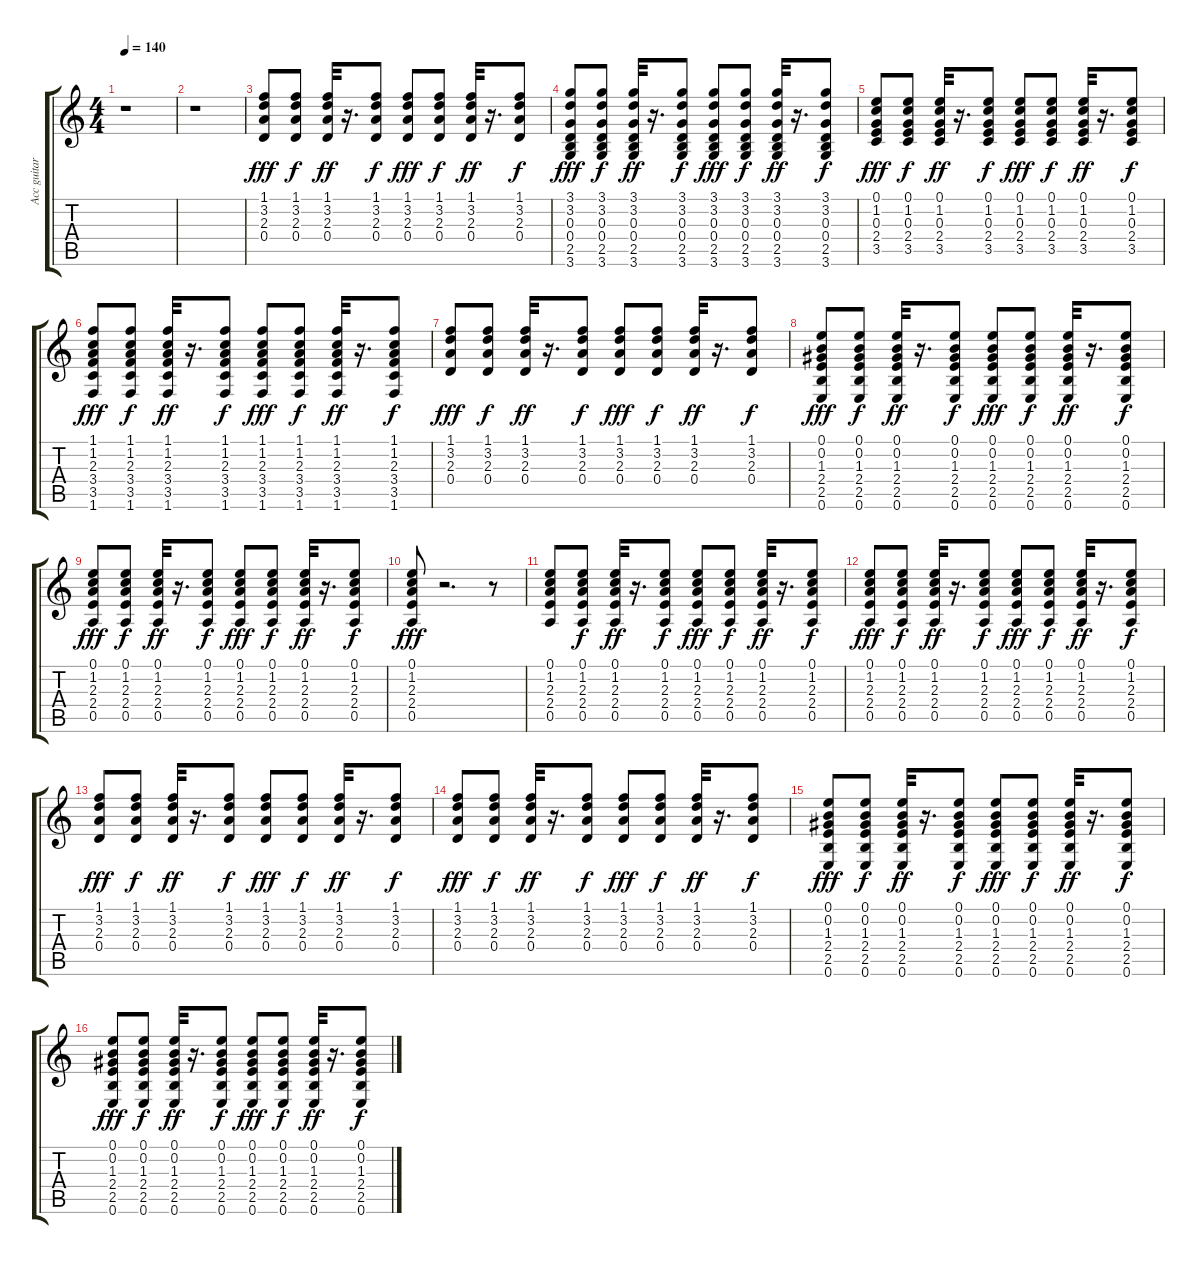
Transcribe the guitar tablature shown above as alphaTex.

\track ("Acc guitar" "Acc guitar") {instrument acousticguitarsteel}
\staff {score tabs}
\tuning (E4 B3 G3 D3 A2 E2) {hide}
\ts (4 4)
\tempo 140
\clef g2
\ks c
r.1{dy fff instrument acousticguitarsteel} |
r.1 |
(1.1 3.2 2.3 0.4).8 (1.1 3.2 2.3 0.4).8{dy f} (1.1 3.2 2.3 0.4).32{dy ff} r.16{d} (1.1 3.2 2.3 0.4).8{dy f} (1.1 3.2 2.3 0.4).8{dy fff} (1.1 3.2 2.3 0.4).8{dy f} (1.1 3.2 2.3 0.4).32{dy ff} r.16{d} (1.1 3.2 2.3 0.4).8{dy f} |
(3.1 3.2 0.3 0.4 2.5 3.6).8{dy fff} (3.1 3.2 0.3 0.4 2.5 3.6).8{dy f} (3.1 3.2 0.3 0.4 2.5 3.6).32{dy ff} r.16{d} (3.1 3.2 0.3 0.4 2.5 3.6).8{dy f} (3.1 3.2 0.3 0.4 2.5 3.6).8{dy fff} (3.1 3.2 0.3 0.4 2.5 3.6).8{dy f} (3.1 3.2 0.3 0.4 2.5 3.6).32{dy ff} r.16{d} (3.1 3.2 0.3 0.4 2.5 3.6).8{dy f} |
(0.1 1.2 0.3 2.4 3.5).8{dy fff} (0.1 1.2 0.3 2.4 3.5).8{dy f} (0.1 1.2 0.3 2.4 3.5).32{dy ff} r.16{d} (0.1 1.2 0.3 2.4 3.5).8{dy f} (0.1 1.2 0.3 2.4 3.5).8{dy fff} (0.1 1.2 0.3 2.4 3.5).8{dy f} (0.1 1.2 0.3 2.4 3.5).32{dy ff} r.16{d} (0.1 1.2 0.3 2.4 3.5).8{dy f} |
(1.1 1.2 2.3 3.4 3.5 1.6).8{dy fff} (1.1 1.2 2.3 3.4 3.5 1.6).8{dy f} (1.1 1.2 2.3 3.4 3.5 1.6).32{dy ff} r.16{d} (1.1 1.2 2.3 3.4 3.5 1.6).8{dy f} (1.1 1.2 2.3 3.4 3.5 1.6).8{dy fff} (1.1 1.2 2.3 3.4 3.5 1.6).8{dy f} (1.1 1.2 2.3 3.4 3.5 1.6).32{dy ff} r.16{d} (1.1 1.2 2.3 3.4 3.5 1.6).8{dy f} |
(1.1 3.2 2.3 0.4).8{dy fff} (1.1 3.2 2.3 0.4).8{dy f} (1.1 3.2 2.3 0.4).32{dy ff} r.16{d} (1.1 3.2 2.3 0.4).8{dy f} (1.1 3.2 2.3 0.4).8{dy fff} (1.1 3.2 2.3 0.4).8{dy f} (1.1 3.2 2.3 0.4).32{dy ff} r.16{d} (1.1 3.2 2.3 0.4).8{dy f} |
(0.1 0.2 1.3 2.4 2.5 0.6).8{dy fff} (0.1 0.2 1.3 2.4 2.5 0.6).8{dy f} (0.1 0.2 1.3 2.4 2.5 0.6).32{dy ff} r.16{d} (0.1 0.2 1.3 2.4 2.5 0.6).8{dy f} (0.1 0.2 1.3 2.4 2.5 0.6).8{dy fff} (0.1 0.2 1.3 2.4 2.5 0.6).8{dy f} (0.1 0.2 1.3 2.4 2.5 0.6).32{dy ff} r.16{d} (0.1 0.2 1.3 2.4 2.5 0.6).8{dy f} |
(0.1 1.2 2.3 2.4 0.5).8{dy fff} (0.1 1.2 2.3 2.4 0.5).8{dy f} (0.1 1.2 2.3 2.4 0.5).32{dy ff} r.16{d} (0.1 1.2 2.3 2.4 0.5).8{dy f} (0.1 1.2 2.3 2.4 0.5).8{dy fff} (0.1 1.2 2.3 2.4 0.5).8{dy f} (0.1 1.2 2.3 2.4 0.5).32{dy ff} r.16{d} (0.1 1.2 2.3 2.4 0.5).8{dy f} |
(0.1 1.2 2.3 2.4 0.5).8{dy fff} r.2{d} r.8 |
(0.1 1.2 2.3 2.4 0.5).8 (0.1 1.2 2.3 2.4 0.5).8{dy f} (0.1 1.2 2.3 2.4 0.5).32{dy ff} r.16{d} (0.1 1.2 2.3 2.4 0.5).8{dy f} (0.1 1.2 2.3 2.4 0.5).8{dy fff} (0.1 1.2 2.3 2.4 0.5).8{dy f} (0.1 1.2 2.3 2.4 0.5).32{dy ff} r.16{d} (0.1 1.2 2.3 2.4 0.5).8{dy f} |
(0.1 1.2 2.3 2.4 0.5).8{dy fff} (0.1 1.2 2.3 2.4 0.5).8{dy f} (0.1 1.2 2.3 2.4 0.5).32{dy ff} r.16{d} (0.1 1.2 2.3 2.4 0.5).8{dy f} (0.1 1.2 2.3 2.4 0.5).8{dy fff} (0.1 1.2 2.3 2.4 0.5).8{dy f} (0.1 1.2 2.3 2.4 0.5).32{dy ff} r.16{d} (0.1 1.2 2.3 2.4 0.5).8{dy f} |
(1.1 3.2 2.3 0.4).8{dy fff} (1.1 3.2 2.3 0.4).8{dy f} (1.1 3.2 2.3 0.4).32{dy ff} r.16{d} (1.1 3.2 2.3 0.4).8{dy f} (1.1 3.2 2.3 0.4).8{dy fff} (1.1 3.2 2.3 0.4).8{dy f} (1.1 3.2 2.3 0.4).32{dy ff} r.16{d} (1.1 3.2 2.3 0.4).8{dy f} |
(1.1 3.2 2.3 0.4).8{dy fff} (1.1 3.2 2.3 0.4).8{dy f} (1.1 3.2 2.3 0.4).32{dy ff} r.16{d} (1.1 3.2 2.3 0.4).8{dy f} (1.1 3.2 2.3 0.4).8{dy fff} (1.1 3.2 2.3 0.4).8{dy f} (1.1 3.2 2.3 0.4).32{dy ff} r.16{d} (1.1 3.2 2.3 0.4).8{dy f} |
(0.1 0.2 1.3 2.4 2.5 0.6).8{dy fff} (0.1 0.2 1.3 2.4 2.5 0.6).8{dy f} (0.1 0.2 1.3 2.4 2.5 0.6).32{dy ff} r.16{d} (0.1 0.2 1.3 2.4 2.5 0.6).8{dy f} (0.1 0.2 1.3 2.4 2.5 0.6).8{dy fff} (0.1 0.2 1.3 2.4 2.5 0.6).8{dy f} (0.1 0.2 1.3 2.4 2.5 0.6).32{dy ff} r.16{d} (0.1 0.2 1.3 2.4 2.5 0.6).8{dy f} |
(0.1 0.2 1.3 2.4 2.5 0.6).8{dy fff} (0.1 0.2 1.3 2.4 2.5 0.6).8{dy f} (0.1 0.2 1.3 2.4 2.5 0.6).32{dy ff} r.16{d} (0.1 0.2 1.3 2.4 2.5 0.6).8{dy f} (0.1 0.2 1.3 2.4 2.5 0.6).8{dy fff} (0.1 0.2 1.3 2.4 2.5 0.6).8{dy f} (0.1 0.2 1.3 2.4 2.5 0.6).32{dy ff} r.16{d} (0.1 0.2 1.3 2.4 2.5 0.6).8{dy f}
